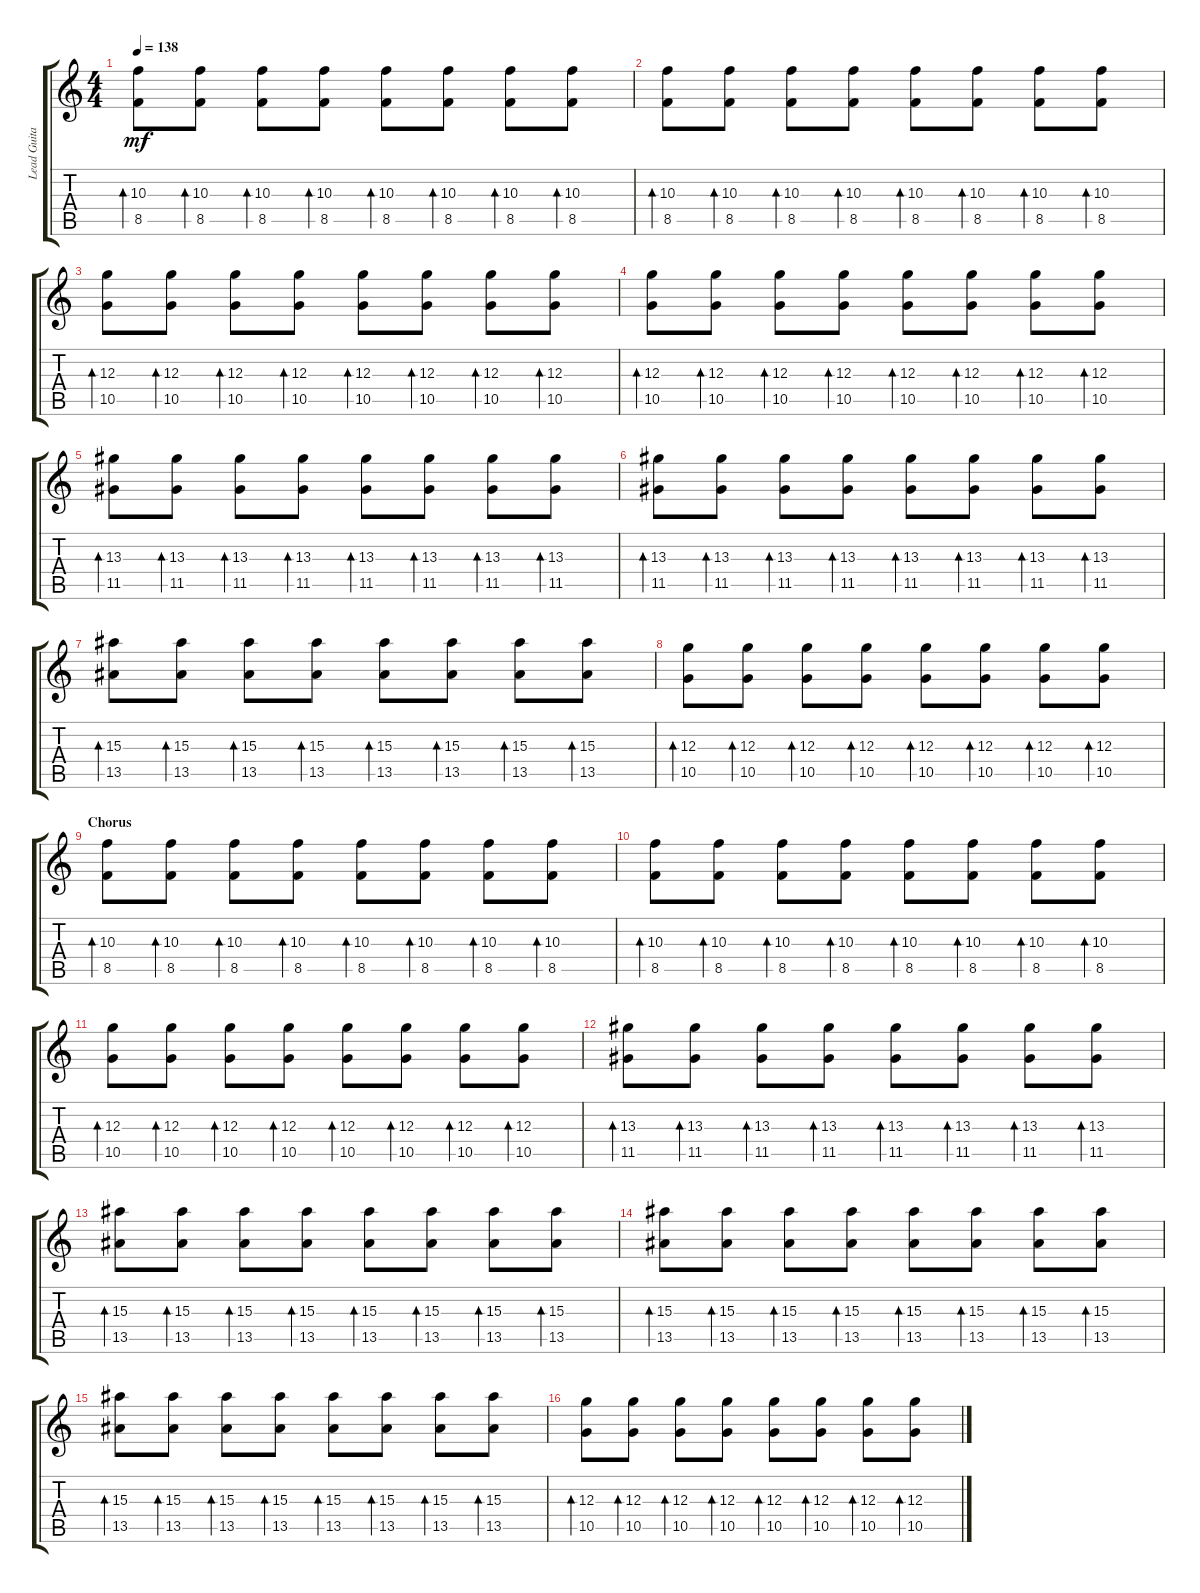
\track ("Lead Guitar" "Lead Guita") {instrument overdrivenguitar}
\staff {score tabs}
\tuning (E4 B3 G3 D3 A2 E2) {hide}
\ts (4 4)
\tempo 138
\clef g2
\ks c
(10.3 8.5).8{bd 30 dy mf} (10.3 8.5).8{bd 30} (10.3 8.5).8{bd 30} (10.3 8.5).8{bd 30} (10.3 8.5).8{bd 30} (10.3 8.5).8{bd 30} (10.3 8.5).8{bd 30} (10.3 8.5).8{bd 30} |
(10.3 8.5).8{bd 30} (10.3 8.5).8{bd 30} (10.3 8.5).8{bd 30} (10.3 8.5).8{bd 30} (10.3 8.5).8{bd 30} (10.3 8.5).8{bd 30} (10.3 8.5).8{bd 30} (10.3 8.5).8{bd 30} |
(12.3 10.5).8{bd 30} (12.3 10.5).8{bd 30} (12.3 10.5).8{bd 30} (12.3 10.5).8{bd 30} (12.3 10.5).8{bd 30} (12.3 10.5).8{bd 30} (12.3 10.5).8{bd 30} (12.3 10.5).8{bd 30} |
(12.3 10.5).8{bd 30} (12.3 10.5).8{bd 30} (12.3 10.5).8{bd 30} (12.3 10.5).8{bd 30} (12.3 10.5).8{bd 30} (12.3 10.5).8{bd 30} (12.3 10.5).8{bd 30} (12.3 10.5).8{bd 30} |
(13.3 11.5).8{bd 30} (13.3 11.5).8{bd 30} (13.3 11.5).8{bd 30} (13.3 11.5).8{bd 30} (13.3 11.5).8{bd 30} (13.3 11.5).8{bd 30} (13.3 11.5).8{bd 30} (13.3 11.5).8{bd 30} |
(13.3 11.5).8{bd 30} (13.3 11.5).8{bd 30} (13.3 11.5).8{bd 30} (13.3 11.5).8{bd 30} (13.3 11.5).8{bd 30} (13.3 11.5).8{bd 30} (13.3 11.5).8{bd 30} (13.3 11.5).8{bd 30} |
(15.3 13.5).8{bd 30} (15.3 13.5).8{bd 30} (15.3 13.5).8{bd 30} (15.3 13.5).8{bd 30} (15.3 13.5).8{bd 30} (15.3 13.5).8{bd 30} (15.3 13.5).8{bd 30} (15.3 13.5).8{bd 30} |
(12.3 10.5).8{bd 30} (12.3 10.5).8{bd 30} (12.3 10.5).8{bd 30} (12.3 10.5).8{bd 30} (12.3 10.5).8{bd 30} (12.3 10.5).8{bd 30} (12.3 10.5).8{bd 30} (12.3 10.5).8{bd 30} |
\section ("" "Chorus")
(10.3 8.5).8{bd 30} (10.3 8.5).8{bd 30} (10.3 8.5).8{bd 30} (10.3 8.5).8{bd 30} (10.3 8.5).8{bd 30} (10.3 8.5).8{bd 30} (10.3 8.5).8{bd 30} (10.3 8.5).8{bd 30} |
(10.3 8.5).8{bd 30} (10.3 8.5).8{bd 30} (10.3 8.5).8{bd 30} (10.3 8.5).8{bd 30} (10.3 8.5).8{bd 30} (10.3 8.5).8{bd 30} (10.3 8.5).8{bd 30} (10.3 8.5).8{bd 30} |
(12.3 10.5).8{bd 30} (12.3 10.5).8{bd 30} (12.3 10.5).8{bd 30} (12.3 10.5).8{bd 30} (12.3 10.5).8{bd 30} (12.3 10.5).8{bd 30} (12.3 10.5).8{bd 30} (12.3 10.5).8{bd 30} |
(13.3 11.5).8{bd 30} (13.3 11.5).8{bd 30} (13.3 11.5).8{bd 30} (13.3 11.5).8{bd 30} (13.3 11.5).8{bd 30} (13.3 11.5).8{bd 30} (13.3 11.5).8{bd 30} (13.3 11.5).8{bd 30} |
(15.3 13.5).8{bd 30} (15.3 13.5).8{bd 30} (15.3 13.5).8{bd 30} (15.3 13.5).8{bd 30} (15.3 13.5).8{bd 30} (15.3 13.5).8{bd 30} (15.3 13.5).8{bd 30} (15.3 13.5).8{bd 30} |
(15.3 13.5).8{bd 30} (15.3 13.5).8{bd 30} (15.3 13.5).8{bd 30} (15.3 13.5).8{bd 30} (15.3 13.5).8{bd 30} (15.3 13.5).8{bd 30} (15.3 13.5).8{bd 30} (15.3 13.5).8{bd 30} |
(15.3 13.5).8{bd 30} (15.3 13.5).8{bd 30} (15.3 13.5).8{bd 30} (15.3 13.5).8{bd 30} (15.3 13.5).8{bd 30} (15.3 13.5).8{bd 30} (15.3 13.5).8{bd 30} (15.3 13.5).8{bd 30} |
(12.3 10.5).8{bd 30} (12.3 10.5).8{bd 30} (12.3 10.5).8{bd 30} (12.3 10.5).8{bd 30} (12.3 10.5).8{bd 30} (12.3 10.5).8{bd 30} (12.3 10.5).8{bd 30} (12.3 10.5).8{bd 30}
